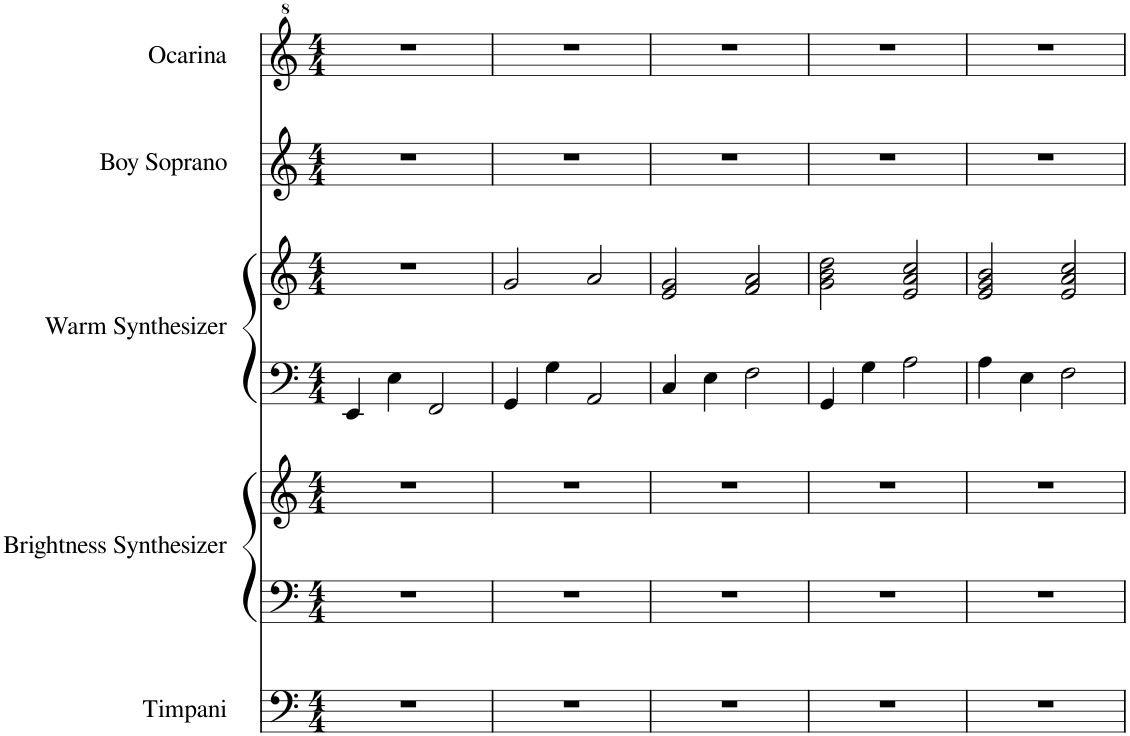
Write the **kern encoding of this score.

**kern	**kern	**kern	**kern	**kern	**kern	**kern
*part5	*part4	*part4	*part3	*part3	*part2	*part1
*staff7	*staff6	*staff5	*staff4	*staff3	*staff2	*staff1
*I"Timpani	*I"Brightness Synthesizer	*	*I"Warm Synthesizer	*	*I"Boy Soprano	*I"Ocarina
*I'Timp.	*I'Synth.	*	*I'Synth.	*	*I'B. S.	*I'Oc.
*clefF4	*clefF4	*clefG2	*clefF4	*clefG2	*clefG2	*clefG^2
*k[]	*k[]	*k[]	*k[]	*k[]	*k[]	*k[]
*M4/4	*M4/4	*M4/4	*M4/4	*M4/4	*M4/4	*M4/4
=1	=1	=1	=1	=1	=1	=1
1r	1r	1r	4EE/	1r	1r	1r
.	.	.	4E\	.	.	.
.	.	.	2FF/	.	.	.
=2	=2	=2	=2	=2	=2	=2
1r	1r	1r	4GG/	2g/	1r	1r
.	.	.	4G\	.	.	.
.	.	.	2AA/	2a/	.	.
=3	=3	=3	=3	=3	=3	=3
1r	1r	1r	4C/	2e/ 2g/	1r	1r
.	.	.	4E\	.	.	.
.	.	.	2F\	2f/ 2a/	.	.
=4	=4	=4	=4	=4	=4	=4
1r	1r	1r	4GG/	2g\ 2b\ 2dd\	1r	1r
.	.	.	4G\	.	.	.
.	.	.	2A\	2e/ 2a/ 2cc/	.	.
=5	=5	=5	=5	=5	=5	=5
1r	1r	1r	4A\	2e/ 2g/ 2b/	1r	1r
.	.	.	4E\	.	.	.
.	.	.	2F\	2e/ 2a/ 2cc/	.	.
=	=	=	=	=	=	=
*-	*-	*-	*-	*-	*-	*-
